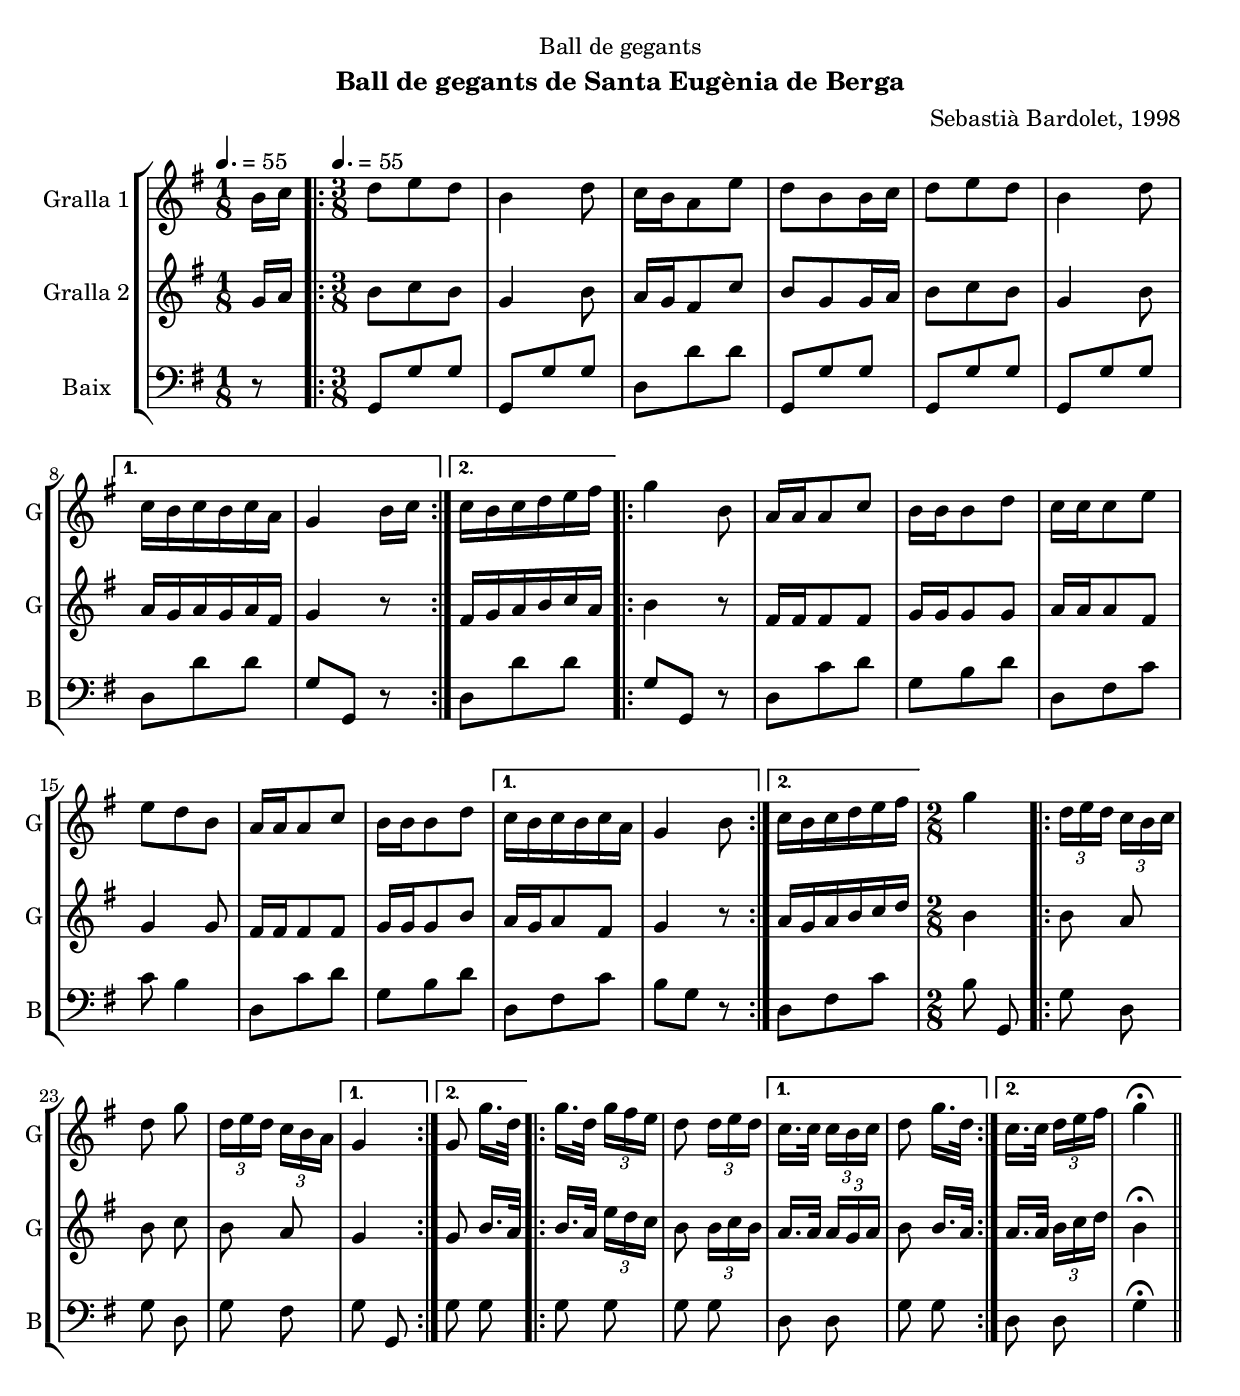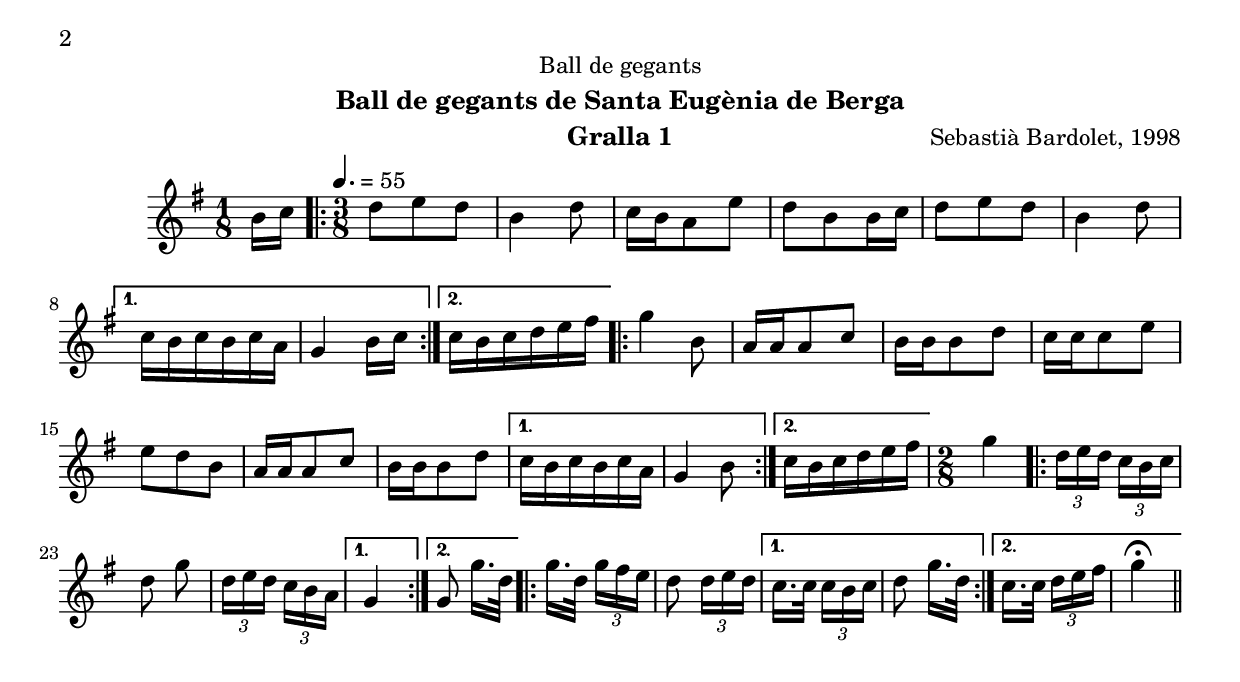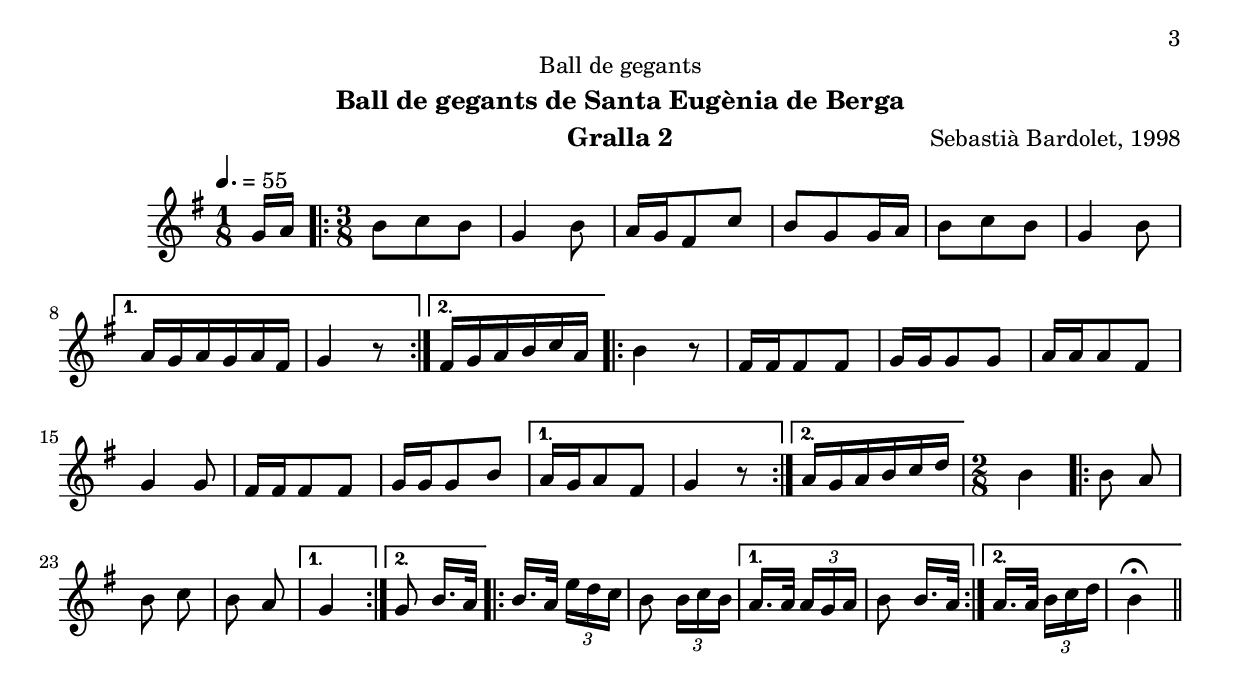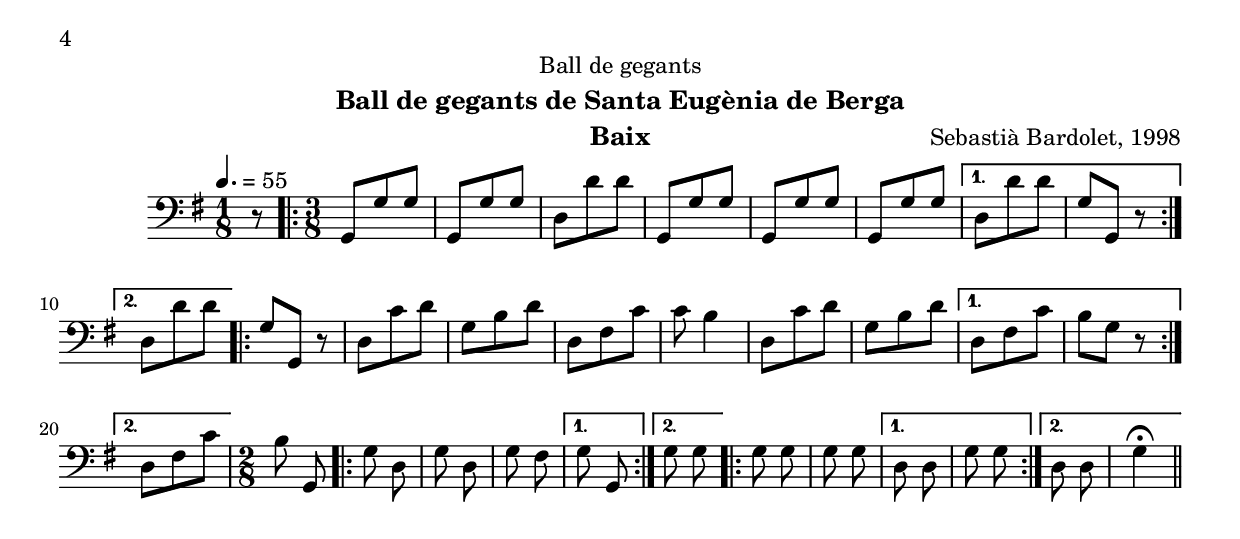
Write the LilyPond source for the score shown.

\version "2.22.1"

\header {
  dedication="Ball de gegants"
  title=""
  subtitle="Ball de gegants de Santa Eugènia de Berga"
  subsubtitle=""
  poet=""
  meter=""
  piece=""
  composer="Sebastià Bardolet, 1998"
  arranger=""
  opus=""
  instrument=""
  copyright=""
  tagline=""
}

liniaroAa =
\relative b'
{
  \clef treble
  \key g \major
  \time 1/8
  b16 c \tempo 4. = 55  |
  \time 3/8   \repeat volta 2 { d8 e d  |
  b4 d8  |
  c16 b a8 e'  |
  %05
  d8 b b16 c  |
  d8 e d  |
  b4 d8 }
  \alternative { { c16 b c b c a  |
  g4 b16 c }
  %10
  { c16 b c d e fis } }
  \repeat volta 2 {
  g4 b,8  |
  a16 a a8 c  |
  b16 b b8 d  |
  c16 c c8 e  |
  %15
  e8 d b  |
  a16 a a8 c  |
  b16 b b8 d }
  \alternative { { c16 b c b c a  |
  g4 b8 }
  %20
  { c16 b c d e fis } }
  \time 2/8   g4  |
  \repeat volta 2 { \times 2/3 { d16 e d } \times 2/3 { c b c }  |
  d8 g  |
  \times 2/3 { d16 e d } \times 2/3 { c b a } }
  %25
  \alternative { { g4 }
  { g8 g'16. d32 } }
  \repeat volta 2 {
  g16. d32 \times 2/3 { g16 fis e }  |
  d8 \times 2/3 { d16 e d } }
  \alternative { { c16. c32 \times 2/3 { c16 b c }  |
  %30
  d8 g16. d32 }
  { c16. c32 \times 2/3 { d16 e fis }  |
  g4 \fermata } } \bar "||"
}

liniaroAb =
\relative g'
{
  \tempo 4. = 55
  \clef treble
  \key g \major
  \time 1/8
  g16 a  |
  \time 3/8   \repeat volta 2 { b8 c b  |
  g4 b8  |
  a16 g fis8 c'  |
  %05
  b8 g g16 a  |
  b8 c b  |
  g4 b8 }
  \alternative { { a16 g a g a fis  |
  g4 r8 }
  %10
  { fis16 g a b c a } }
  \repeat volta 2 {
  b4 r8  |
  fis16 fis fis8 fis  |
  g16 g g8 g  |
  a16 a a8 fis  |
  %15
  g4 g8  |
  fis16 fis fis8 fis  |
  g16 g g8 b }
  \alternative { { a16 g a8 fis  |
  g4 r8 }
  %20
  { a16 g a b c d } }
  \time 2/8   b4  |
  \repeat volta 2 { b8 a  |
  b8 c  |
  b8 a }
  %25
  \alternative { { g4 }
  { g8 b16. a32 } }
  \repeat volta 2 {
  b16. a32 \times 2/3 { e'16 d c }  |
  b8 \times 2/3 { b16 c b } }
  \alternative { { a16. a32 \times 2/3 { a16 g a }  |
  %30
  b8 b16. a32 }
  { a16. a32 \times 2/3 { b16 c d }  |
  b4 \fermata } } \bar "||"
}

liniaroAc =
\relative g,
{
  \tempo 4. = 55
  \clef bass
  \key g \major
  \time 1/8
  r8  |
  \time 3/8   \repeat volta 2 { g8 g' g  |
  g,8 g' g  |
  d8 d' d  |
  %05
  g,,8 g' g  |
  g,8 g' g  |
  g,8 g' g }
  \alternative { { d8 d' d  |
  g,8 g, r }
  %10
  { d'8 d' d } }
  \repeat volta 2 {
  g,8 g, r  |
  d'8 c' d  |
  g,8 b d  |
  d,8 fis c'  |
  %15
  c8 b4  |
  d,8 c' d  |
  g,8 b d }
  \alternative { { d,8 fis c'  |
  b8 g r }
  %20
  { d8 fis c' } }
  \time 2/8   b8 g,  |
  \repeat volta 2 { g'8 d  |
  g8 d  |
  g8 fis }
  %25
  \alternative { { g8 g, }
  { g'8 g } }
  \repeat volta 2 {
  g8 g  |
  g8 g }
  \alternative { { d8 d  |
  %30
  g8 g }
  { d8 d  |
  g4 \fermata } } \bar "||"
}

\bookpart {
  \score {
    \new StaffGroup {
      \override Score.RehearsalMark #'self-alignment-X = #LEFT
      <<
        \new Staff \with {instrumentName = #"Gralla 1" shortInstrumentName = #"G"} \liniaroAa
        \new Staff \with {instrumentName = #"Gralla 2" shortInstrumentName = #"G"} \liniaroAb
        \new Staff \with {instrumentName = #"Baix" shortInstrumentName = #"B"} \liniaroAc
      >>
    }
    \layout {}
  }
  \score { \unfoldRepeats
    \new StaffGroup {
      \override Score.RehearsalMark #'self-alignment-X = #LEFT
      <<
        \new Staff \with {instrumentName = #"Gralla 1" shortInstrumentName = #"G"} \liniaroAa
        \new Staff \with {instrumentName = #"Gralla 2" shortInstrumentName = #"G"} \liniaroAb
        \new Staff \with {instrumentName = #"Baix" shortInstrumentName = #"B"} \liniaroAc
      >>
    }
    \midi {
      \set Staff.midiInstrument = "oboe"
      \set DrumStaff.midiInstrument = "drums"
    }
  }
}

\bookpart {
  \header {instrument="Gralla 1"}
  \score {
    \new StaffGroup {
      \override Score.RehearsalMark #'self-alignment-X = #LEFT
      <<
        \new Staff \liniaroAa
      >>
    }
    \layout {}
  }
  \score { \unfoldRepeats
    \new StaffGroup {
      \override Score.RehearsalMark #'self-alignment-X = #LEFT
      <<
        \new Staff \liniaroAa
      >>
    }
    \midi {
      \set Staff.midiInstrument = "oboe"
      \set DrumStaff.midiInstrument = "drums"
    }
  }
}

\bookpart {
  \header {instrument="Gralla 2"}
  \score {
    \new StaffGroup {
      \override Score.RehearsalMark #'self-alignment-X = #LEFT
      <<
        \new Staff \liniaroAb
      >>
    }
    \layout {}
  }
  \score { \unfoldRepeats
    \new StaffGroup {
      \override Score.RehearsalMark #'self-alignment-X = #LEFT
      <<
        \new Staff \liniaroAb
      >>
    }
    \midi {
      \set Staff.midiInstrument = "oboe"
      \set DrumStaff.midiInstrument = "drums"
    }
  }
}

\bookpart {
  \header {instrument="Baix"}
  \score {
    \new StaffGroup {
      \override Score.RehearsalMark #'self-alignment-X = #LEFT
      <<
        \new Staff \liniaroAc
      >>
    }
    \layout {}
  }
  \score { \unfoldRepeats
    \new StaffGroup {
      \override Score.RehearsalMark #'self-alignment-X = #LEFT
      <<
        \new Staff \liniaroAc
      >>
    }
    \midi {
      \set Staff.midiInstrument = "oboe"
      \set DrumStaff.midiInstrument = "drums"
    }
  }
}

